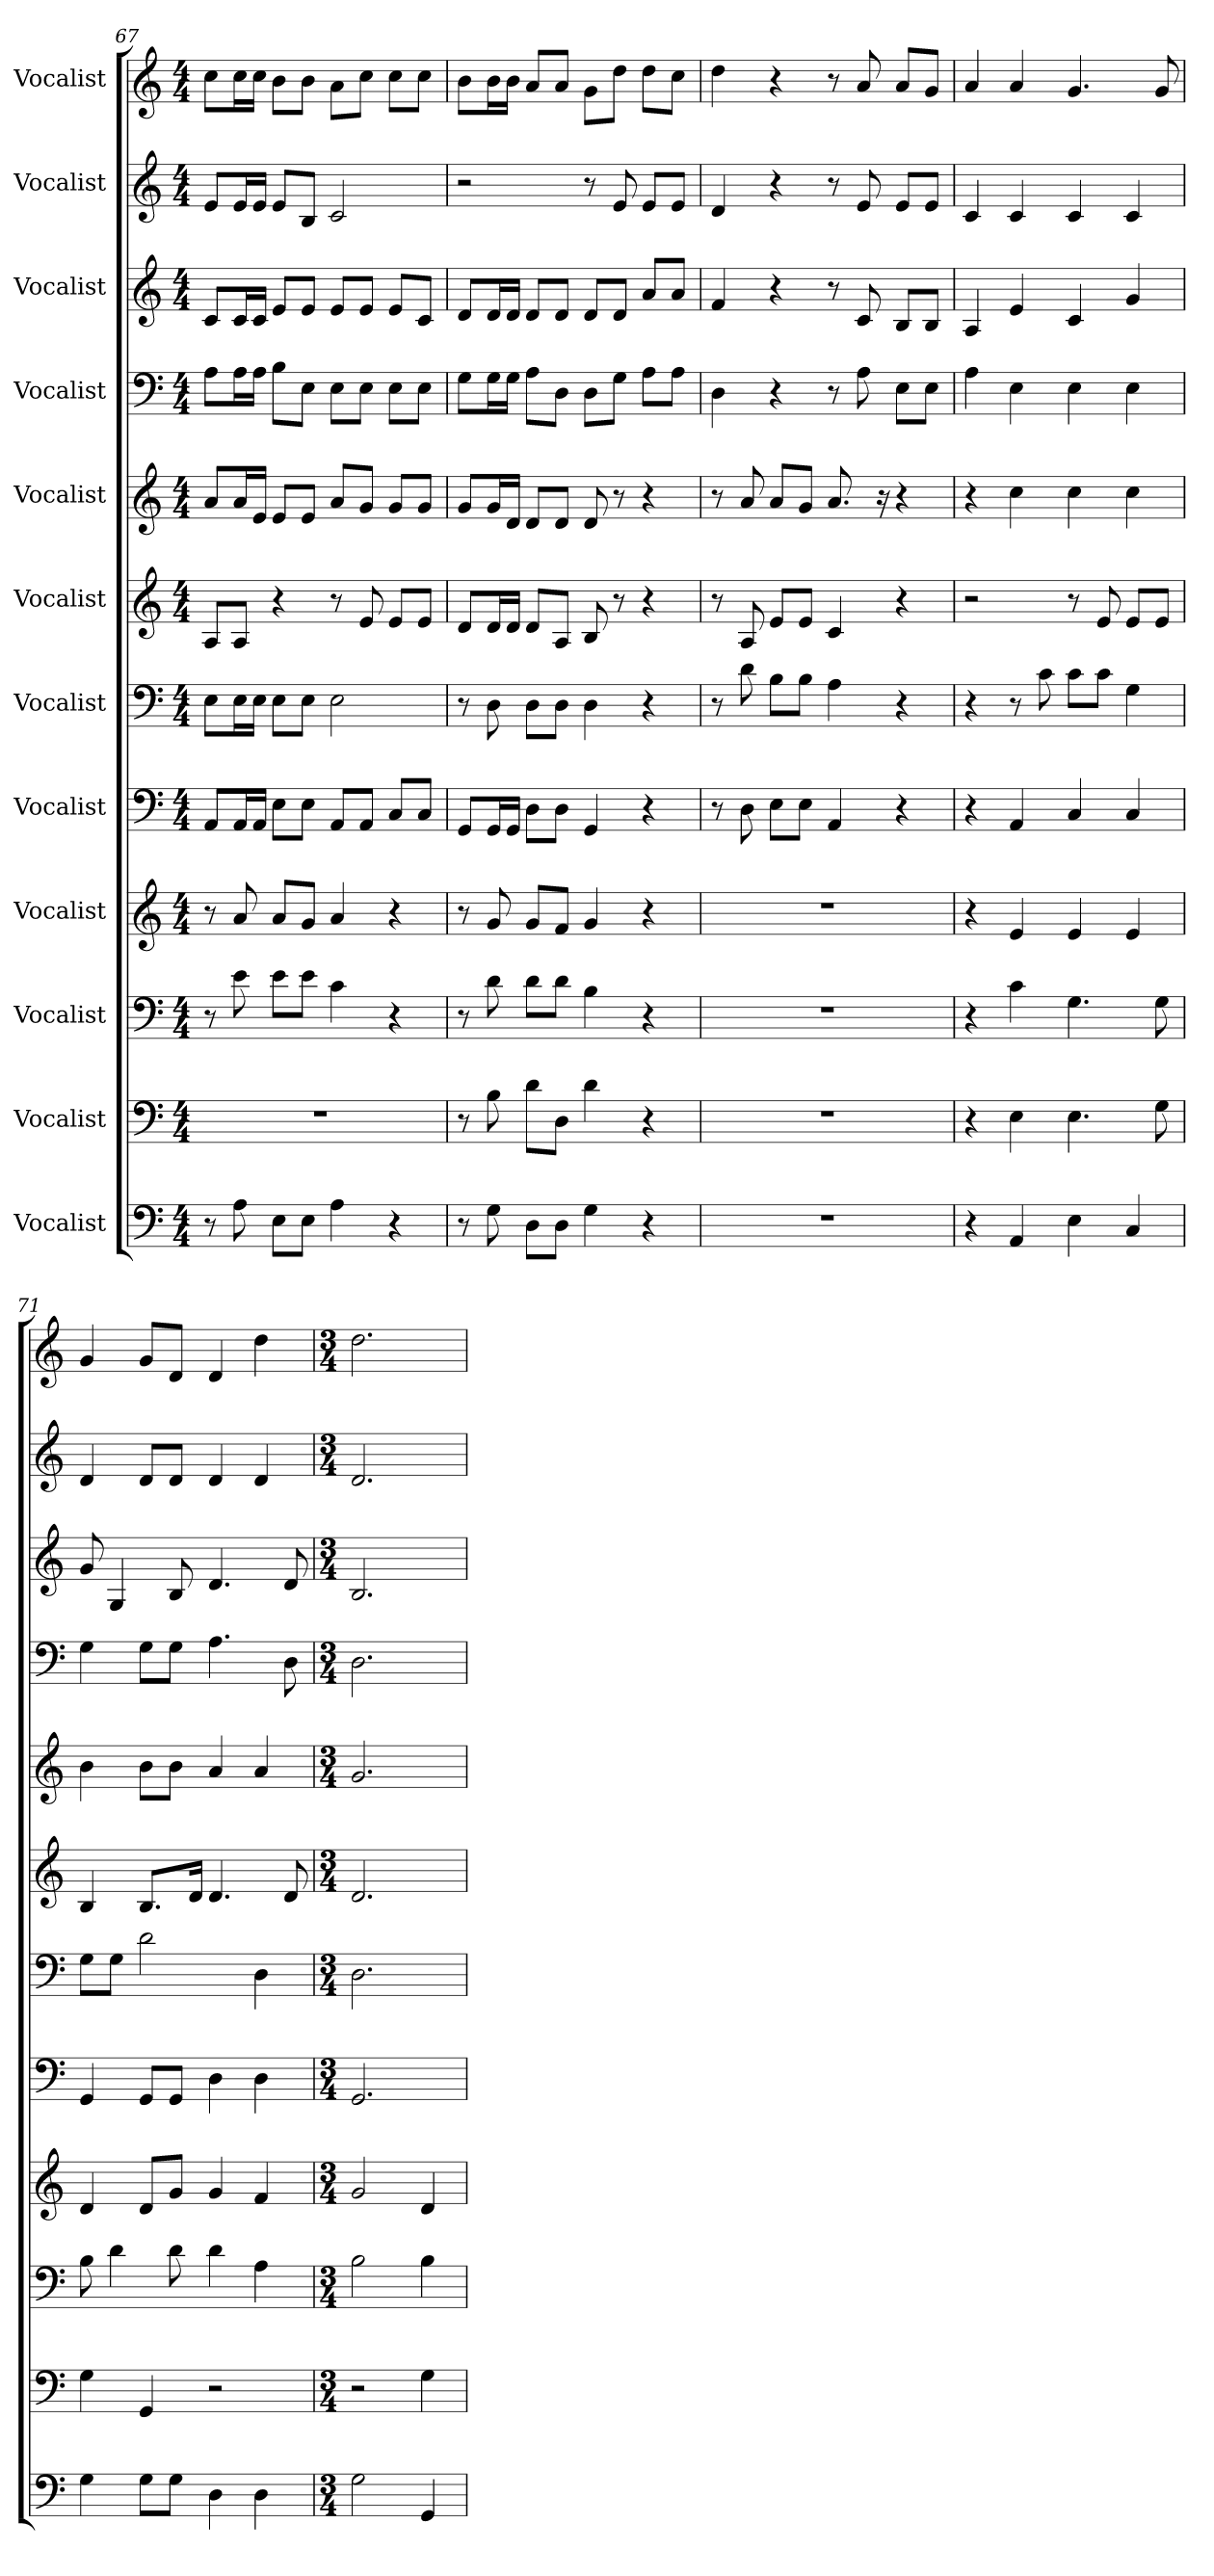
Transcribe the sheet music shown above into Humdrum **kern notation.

**kern	**kern	**kern	**kern	**kern	**kern	**kern	**kern	**kern	**kern	**kern	**kern
*part12	*part11	*part10	*part9	*part8	*part7	*part6	*part5	*part4	*part3	*part2	*part1
*staff12	*staff11	*staff10	*staff9	*staff8	*staff7	*staff6	*staff5	*staff4	*staff3	*staff2	*staff1
*I"Vocalist	*I"Vocalist	*I"Vocalist	*I"Vocalist	*I"Vocalist	*I"Vocalist	*I"Vocalist	*I"Vocalist	*I"Vocalist	*I"Vocalist	*I"Vocalist	*I"Vocalist
*clefF4	*clefF4	*clefF4	*clefG2	*clefF4	*clefF4	*clefG2	*clefG2	*clefF4	*clefG2	*clefG2	*clefG2
*k[]	*k[]	*k[]	*k[]	*k[]	*k[]	*k[]	*k[]	*k[]	*k[]	*k[]	*k[]
*M4/4	*M4/4	*M4/4	*M4/4	*M4/4	*M4/4	*M4/4	*M4/4	*M4/4	*M4/4	*M4/4	*M4/4
=67	=67	=67	=67	=67	=67	=67	=67	=67	=67	=67	=67
8r	1r	8r	8r	8AA/L	8E\L	8A/L	8a/L	8A\L	8c/L	8e/L	8cc\L
8A	.	8e	8a	16AA/L	16E\L	8A/J	16a/L	16A\L	16c/L	16e/L	16cc\L
.	.	.	.	16AA/JJ	16E\JJ	.	16e/JJ	16A\JJ	16c/JJ	16e/JJ	16cc\JJ
8E\L	.	8e\L	8a/L	8E\L	8E\L	4r	8e/L	8B\L	8e/L	8e/L	8b\L
8E\J	.	8e\J	8g/J	8E\J	8E\J	.	8e/J	8E\J	8e/J	8B/J	8b\J
4A	.	4c	4a	8AA/L	2E	8r	8a/L	8E\L	8e/L	2c	8a\L
.	.	.	.	8AA/J	.	8e	8g/J	8E\J	8e/J	.	8cc\J
4r	.	4r	4r	8C/L	.	8e/L	8g/L	8E\L	8e/L	.	8cc\L
.	.	.	.	8C/J	.	8e/J	8g/J	8E\J	8c/J	.	8cc\J
=68	=68	=68	=68	=68	=68	=68	=68	=68	=68	=68	=68
8r	8r	8r	8r	8GG/L	8r	8d/L	8g/L	8G\L	8d/L	2r	8b\L
8G	8B	8d	8g	16GG/L	8D	16d/L	16g/L	16G\L	16d/L	.	16b\L
.	.	.	.	16GG/JJ	.	16d/JJ	16d/JJ	16G\JJ	16d/JJ	.	16b\JJ
8D\L	8d\L	8d\L	8g/L	8D\L	8D\L	8d/L	8d/L	8A\L	8d/L	.	8a/L
8D\J	8D\J	8d\J	8f/J	8D\J	8D\J	8A/J	8d/J	8D\J	8d/J	.	8a/J
4G	4d	4B	4g	4GG	4D	8B	8d	8D\L	8d/L	8r	8g\L
.	.	.	.	.	.	8r	8r	8G\J	8d/J	8e	8dd\J
4r	4r	4r	4r	4r	4r	4r	4r	8A\L	8a/L	8e/L	8dd\L
.	.	.	.	.	.	.	.	8A\J	8a/J	8e/J	8cc\J
=69	=69	=69	=69	=69	=69	=69	=69	=69	=69	=69	=69
1r	1r	1r	1r	8r	8r	8r	8r	4D	4f	4d	4dd
.	.	.	.	8D	8d	8A	8a	.	.	.	.
.	.	.	.	8E\L	8B\L	8e/L	8a/L	4r	4r	4r	4r
.	.	.	.	8E\J	8B\J	8e/J	8g/J	.	.	.	.
.	.	.	.	4AA	4A	4c	8.a	8r	8r	8r	8r
.	.	.	.	.	.	.	.	8A	8c	8e	8a
.	.	.	.	.	.	.	16r	.	.	.	.
.	.	.	.	4r	4r	4r	4r	8E\L	8B/L	8e/L	8a/L
.	.	.	.	.	.	.	.	8E\J	8B/J	8e/J	8g/J
=70	=70	=70	=70	=70	=70	=70	=70	=70	=70	=70	=70
4r	4r	4r	4r	4r	4r	2r	4r	4A	4A	4c	4a
4AA	4E	4c	4e	4AA	8r	.	4cc	4E	4e	4c	4a
.	.	.	.	.	8c	.	.	.	.	.	.
4E	4.E	4.G	4e	4C	8c\L	8r	4cc	4E	4c	4c	4.g
.	.	.	.	.	8c\J	8e	.	.	.	.	.
4C	.	.	4e	4C	4G	8e/L	4cc	4E	4g	4c	.
.	8G	8G	.	.	.	8e/J	.	.	.	.	8g
=71	=71	=71	=71	=71	=71	=71	=71	=71	=71	=71	=71
4G	4G	8B	4d	4GG	8G\L	4B	4b	4G	8g	4d	4g
.	.	4d	.	.	8G\J	.	.	.	4G	.	.
8G\L	4GG	.	8d/L	8GG/L	2d	8.B/L	8b\L	8G\L	.	8d/L	8g/L
8G\J	.	8d	8g/J	8GG/J	.	.	8b\J	8G\J	8B	8d/J	8d/J
.	.	.	.	.	.	16d/Jk	.	.	.	.	.
4D	2r	4d	4g	4D	.	4.d	4a	4.A	4.d	4d	4d
4D	.	4A	4f	4D	4D	.	4a	.	.	4d	4dd
.	.	.	.	.	.	8d	.	8D	8d	.	.
=72	=72	=72	=72	=72	=72	=72	=72	=72	=72	=72	=72
*M3/4	*M3/4	*M3/4	*M3/4	*M3/4	*M3/4	*M3/4	*M3/4	*M3/4	*M3/4	*M3/4	*M3/4
2G	2r	2B	2g	2.GG	2.D	2.d	2.g	2.D	2.B	2.d	2.dd
4GG	4G	4B	4d	.	.	.	.	.	.	.	.
=	=	=	=	=	=	=	=	=	=	=	=
*-	*-	*-	*-	*-	*-	*-	*-	*-	*-	*-	*-
